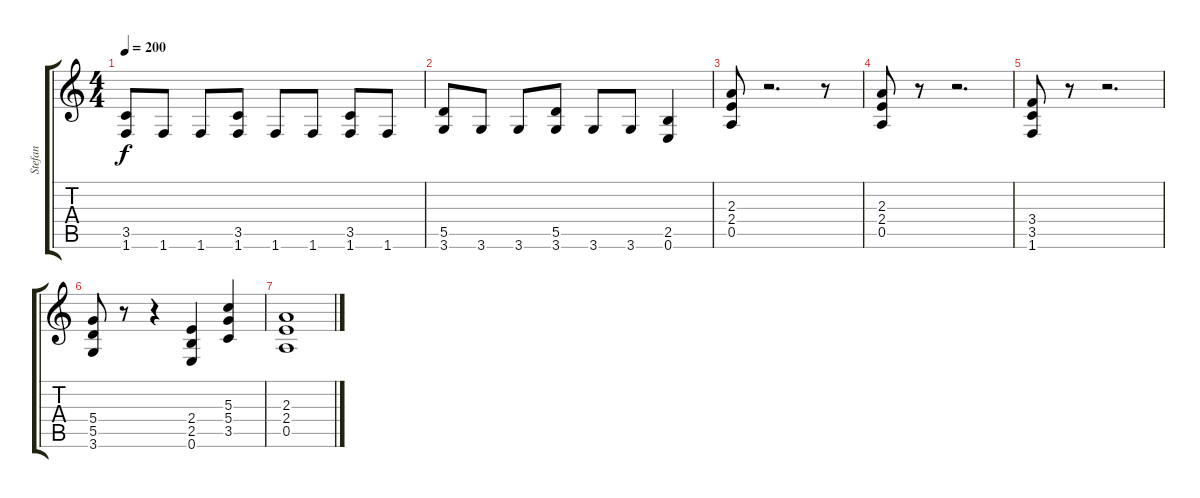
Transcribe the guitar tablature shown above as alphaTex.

\track ("Stefan" "Stefan") {instrument distortionguitar}
\staff {score tabs}
\tuning (E4 B3 G3 D3 A2 E2) {hide}
\ts (4 4)
\tempo 200
\clef g2
\ks c
(3.5 1.6).8{dy f} 1.6.8 1.6.8 (3.5 1.6).8 1.6.8 1.6.8 (3.5 1.6).8 1.6.8 |
(5.5 3.6).8 3.6.8 3.6.8 (5.5 3.6).8 3.6.8 3.6.8 (2.5 0.6).4 |
(2.3 2.4 0.5).8 r.2{d} r.8 |
(2.3 2.4 0.5).8 r.8 r.2{d} |
(3.4 3.5 1.6).8 r.8 r.2{d} |
(5.4 5.5 3.6).8 r.8 r.4 (2.4 2.5 0.6).4 (5.3 5.4 3.5).4 |
(2.3 2.4 0.5).1
